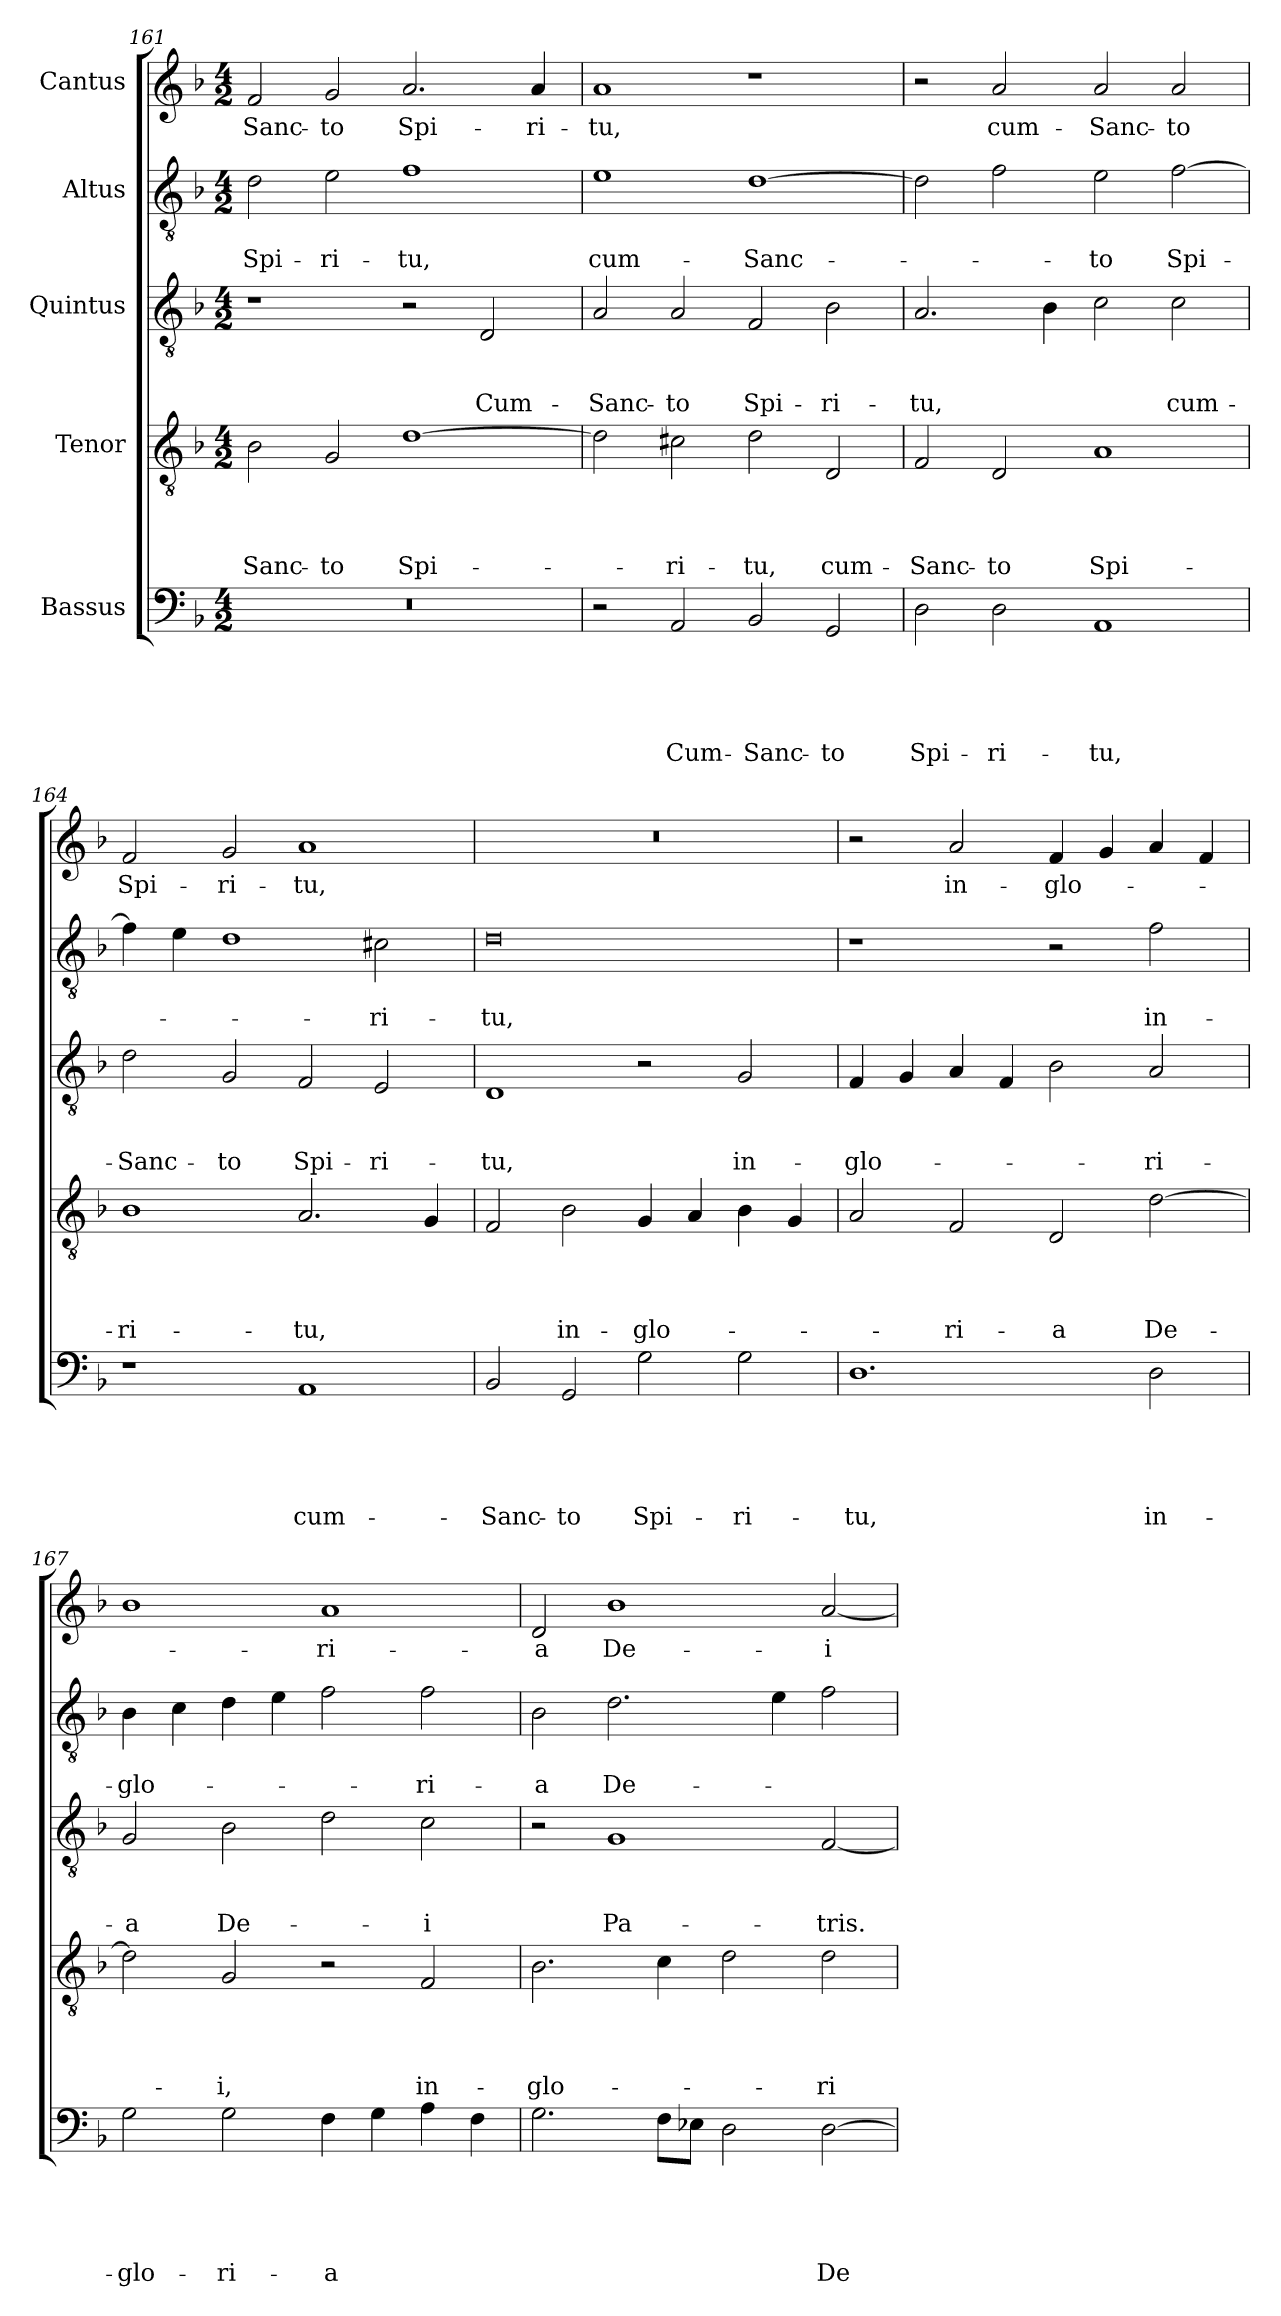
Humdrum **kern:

**kern	**text	**text	**text	**text	**text	**kern	**text	**text	**text	**text	**kern	**text	**text	**text	**kern	**text	**text	**kern	**text
*part5	*part5	*part5	*part5	*part5	*part5	*part4	*part4	*part4	*part4	*part4	*part3	*part3	*part3	*part3	*part2	*part2	*part2	*part1	*part1
*staff5	*staff5	*staff5	*staff5	*staff5	*staff5	*staff4	*staff4	*staff4	*staff4	*staff4	*staff3	*staff3	*staff3	*staff3	*staff2	*staff2	*staff2	*staff1	*staff1
*I"Bassus	*	*	*	*	*	*I"Tenor	*	*	*	*	*I"Quintus	*	*	*	*I"Altus	*	*	*I"Cantus	*
*clefF4	*	*	*	*	*	*clefGv2	*	*	*	*	*clefGv2	*	*	*	*clefGv2	*	*	*clefG2	*
*k[b-]	*	*	*	*	*	*k[b-]	*	*	*	*	*k[b-]	*	*	*	*k[b-]	*	*	*k[b-]	*
*M4/2	*	*	*	*	*	*M4/2	*	*	*	*	*M4/2	*	*	*	*M4/2	*	*	*M4/2	*
=161	=161	=161	=161	=161	=161	=161	=161	=161	=161	=161	=161	=161	=161	=161	=161	=161	=161	=161	=161
0r	.	.	.	.	.	2B-\	.	.	.	Sanc-	1r	.	.	.	2d\	.	Spi-	2f/	Sanc-
.	.	.	.	.	.	2G/	.	.	.	-to	.	.	.	.	2e\	.	-ri-	2g/	-to
.	.	.	.	.	.	[1d\	.	.	.	Spi-	2r	.	.	.	1f\	.	-tu,	2.a/	Spi-
.	.	.	.	.	.	.	.	.	.	.	2D/	.	.	Cum-	.	.	.	.	.
.	.	.	.	.	.	.	.	.	.	.	.	.	.	.	.	.	.	4a/	-ri-
=162	=162	=162	=162	=162	=162	=162	=162	=162	=162	=162	=162	=162	=162	=162	=162	=162	=162	=162	=162
2r	.	.	.	.	.	2d\]	.	.	.	.	2A/	.	.	Sanc-	1e\	.	cum-	1a/	-tu,
2AA/	.	.	.	.	Cum-	2c#X\	.	.	.	-ri-	2A/	.	.	-to	.	.	.	.	.
2BB-/	.	.	.	.	Sanc-	2d\	.	.	.	-tu,	2F/	.	.	Spi-	[1d\	.	Sanc-	1r	.
2GG/	.	.	.	.	-to	2D/	.	.	.	cum-	2B-\	.	.	-ri-	.	.	.	.	.
=163	=163	=163	=163	=163	=163	=163	=163	=163	=163	=163	=163	=163	=163	=163	=163	=163	=163	=163	=163
2D\	.	.	.	.	Spi-	2F/	.	.	.	Sanc-	2.A/	.	.	-tu,	2d\]	.	.	2r	.
2D\	.	.	.	.	-ri-	2D/	.	.	.	-to	.	.	.	.	2f\	.	.	2a/	cum-
.	.	.	.	.	.	.	.	.	.	.	4B-\	.	.	.	.	.	.	.	.
1AA/	.	.	.	.	-tu,	1A/	.	.	.	Spi-	2c\	.	.	.	2e\	.	-to	2a/	Sanc-
.	.	.	.	.	.	.	.	.	.	.	2c\	.	.	cum-	[2f\	.	Spi-	2a/	-to
=164	=164	=164	=164	=164	=164	=164	=164	=164	=164	=164	=164	=164	=164	=164	=164	=164	=164	=164	=164
1r	.	.	.	.	.	1B-\	.	.	.	-ri-	2d\	.	.	Sanc-	4f\]	.	.	2f/	Spi-
.	.	.	.	.	.	.	.	.	.	.	.	.	.	.	4e\	.	.	.	.
.	.	.	.	.	.	.	.	.	.	.	2G/	.	.	-to	1d\	.	.	2g/	-ri-
1AA/	.	.	.	.	cum-	2.A/	.	.	.	-tu,	2F/	.	.	Spi-	.	.	.	1a/	-tu,
.	.	.	.	.	.	.	.	.	.	.	2E/	.	.	-ri-	2c#X\	.	-ri-	.	.
.	.	.	.	.	.	4G/	.	.	.	.	.	.	.	.	.	.	.	.	.
=165	=165	=165	=165	=165	=165	=165	=165	=165	=165	=165	=165	=165	=165	=165	=165	=165	=165	=165	=165
2BB-/	.	.	.	.	Sanc-	2F/	.	.	.	.	1D/	.	.	-tu,	0d\	.	-tu,	0r	.
2GG/	.	.	.	.	-to	2B-\	.	.	.	in-	.	.	.	.	.	.	.	.	.
2G\	.	.	.	.	Spi-	4G/	.	.	.	glo-	2r	.	.	.	.	.	.	.	.
.	.	.	.	.	.	4A/	.	.	.	.	.	.	.	.	.	.	.	.	.
2G\	.	.	.	.	-ri-	4B-\	.	.	.	.	2G/	.	.	in-	.	.	.	.	.
.	.	.	.	.	.	4G/	.	.	.	.	.	.	.	.	.	.	.	.	.
=166	=166	=166	=166	=166	=166	=166	=166	=166	=166	=166	=166	=166	=166	=166	=166	=166	=166	=166	=166
1.D\	.	.	.	.	-tu,	2A/	.	.	.	.	4F/	.	.	glo-	1r	.	.	2r	.
.	.	.	.	.	.	.	.	.	.	.	4G/	.	.	.	.	.	.	.	.
.	.	.	.	.	.	2F/	.	.	.	-ri-	4A/	.	.	.	.	.	.	2a/	in-
.	.	.	.	.	.	.	.	.	.	.	4F/	.	.	.	.	.	.	.	.
.	.	.	.	.	.	2D/	.	.	.	-a	2B-\	.	.	.	2r	.	.	4f/	glo-
.	.	.	.	.	.	.	.	.	.	.	.	.	.	.	.	.	.	4g/	.
2D\	.	.	.	.	in-	[2d\	.	.	.	De-	2A/	.	.	-ri-	2f\	.	in-	4a/	.
.	.	.	.	.	.	.	.	.	.	.	.	.	.	.	.	.	.	4f/	.
=167	=167	=167	=167	=167	=167	=167	=167	=167	=167	=167	=167	=167	=167	=167	=167	=167	=167	=167	=167
2G\	.	.	.	.	glo-	2d\]	.	.	.	.	2G/	.	.	-a	4B-\	.	glo-	1b-\	.
.	.	.	.	.	.	.	.	.	.	.	.	.	.	.	4c\	.	.	.	.
2G\	.	.	.	.	-ri-	2G/	.	.	.	-i,	2B-\	.	.	De-	4d\	.	.	.	.
.	.	.	.	.	.	.	.	.	.	.	.	.	.	.	4e\	.	.	.	.
4F\	.	.	.	.	-a	2r	.	.	.	.	2d\	.	.	.	2f\	.	.	1a/	-ri-
4G\	.	.	.	.	.	.	.	.	.	.	.	.	.	.	.	.	.	.	.
4A\	.	.	.	.	.	2F/	.	.	.	in-	2c\	.	.	-i	2f\	.	-ri-	.	.
4F\	.	.	.	.	.	.	.	.	.	.	.	.	.	.	.	.	.	.	.
=168	=168	=168	=168	=168	=168	=168	=168	=168	=168	=168	=168	=168	=168	=168	=168	=168	=168	=168	=168
2.G\	.	.	.	.	.	2.B-\	.	.	.	glo-	2r	.	.	.	2B-\	.	-a	2d/	-a
.	.	.	.	.	.	.	.	.	.	.	1G/	.	.	Pa-	2.d\	.	De-	1b-\	De-
8F\L	.	.	.	.	.	4c\	.	.	.	.	.	.	.	.	.	.	.	.	.
8E-X\J	.	.	.	.	.	.	.	.	.	.	.	.	.	.	.	.	.	.	.
2D\	.	.	.	.	.	2d\	.	.	.	.	.	.	.	.	.	.	.	.	.
.	.	.	.	.	.	.	.	.	.	.	.	.	.	.	4e\	.	.	.	.
[2D\	.	.	.	.	De-	2d\	.	.	.	-ri-	[2F/	.	.	-tris.	2f\	.	.	[2a/	-i
=	=	=	=	=	=	=	=	=	=	=	=	=	=	=	=	=	=	=	=
*-	*-	*-	*-	*-	*-	*-	*-	*-	*-	*-	*-	*-	*-	*-	*-	*-	*-	*-	*-
